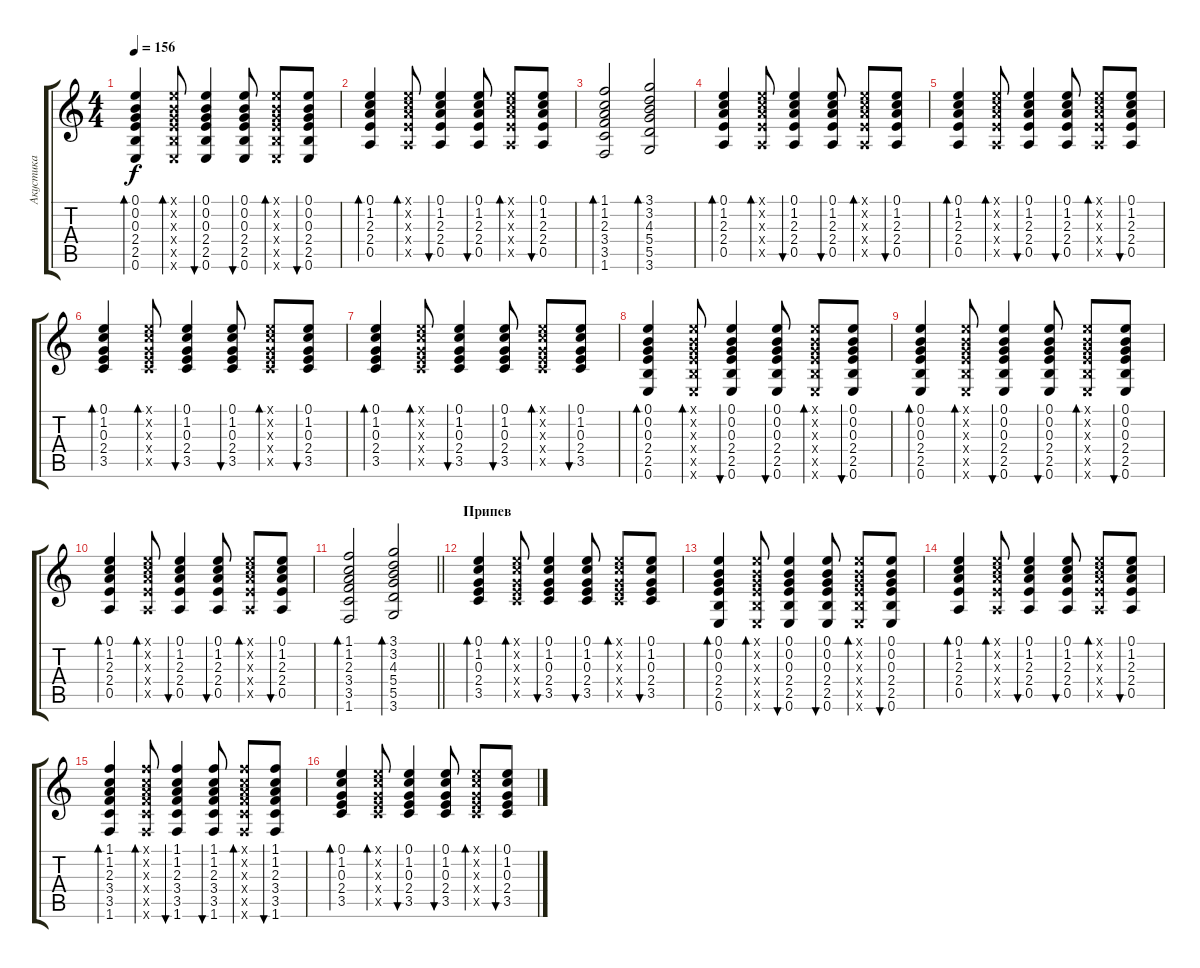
\track ("Акустика" "Акустика") {instrument acousticguitarsteel}
\staff {score tabs}
\tuning (E4 B3 G3 D3 A2 E2) {hide}
\ts (4 4)
\tempo 156
\clef g2
\ks c
(0.1 0.2 0.3 2.4 2.5 0.6).4{bd 60 dy f} (0.1{x} 0.2{x} 0.3{x} 2.4{x} 2.5{x} 0.6{x}).8{bd 60} (0.1 0.2 0.3 2.4 2.5 0.6).4{bu 60} (0.1 0.2 0.3 2.4 2.5 0.6).8{bu 60} (0.1{x} 0.2{x} 0.3{x} 2.4{x} 2.5{x} 0.6{x}).8{bd 60} (0.1 0.2 0.3 2.4 2.5 0.6).8{bu 60} |
(0.1 1.2 2.3 2.4 0.5).4{bd 60} (0.1{x} 1.2{x} 2.3{x} 2.4{x} 0.5{x}).8{bd 60} (0.1 1.2 2.3 2.4 0.5).4{bu 60} (0.1 1.2 2.3 2.4 0.5).8{bu 60} (0.1{x} 1.2{x} 2.3{x} 2.4{x} 0.5{x}).8{bd 60} (0.1 1.2 2.3 2.4 0.5).8{bu 60} |
(1.1 1.2 2.3 3.4 3.5 1.6).2{bd 120} (3.1 3.2 4.3 5.4 5.5 3.6).2{bd 120} |
(0.1 1.2 2.3 2.4 0.5).4{bd 60} (0.1{x} 1.2{x} 2.3{x} 2.4{x} 0.5{x}).8{bd 60} (0.1 1.2 2.3 2.4 0.5).4{bu 60} (0.1 1.2 2.3 2.4 0.5).8{bu 60} (0.1{x} 1.2{x} 2.3{x} 2.4{x} 0.5{x}).8{bd 60} (0.1 1.2 2.3 2.4 0.5).8{bu 60} |
(0.1 1.2 2.3 2.4 0.5).4{bd 60} (0.1{x} 1.2{x} 2.3{x} 2.4{x} 0.5{x}).8{bd 60} (0.1 1.2 2.3 2.4 0.5).4{bu 60} (0.1 1.2 2.3 2.4 0.5).8{bu 60} (0.1{x} 1.2{x} 2.3{x} 2.4{x} 0.5{x}).8{bd 60} (0.1 1.2 2.3 2.4 0.5).8{bu 60} |
(0.1 1.2 0.3 2.4 3.5).4{bd 60} (0.1{x} 1.2{x} 0.3{x} 2.4{x} 3.5{x}).8{bd 60} (0.1 1.2 0.3 2.4 3.5).4{bu 60} (0.1 1.2 0.3 2.4 3.5).8{bu 60} (0.1{x} 1.2{x} 0.3{x} 2.4{x} 3.5{x}).8{bd 60} (0.1 1.2 0.3 2.4 3.5).8{bu 60} |
(0.1 1.2 0.3 2.4 3.5).4{bd 60} (0.1{x} 1.2{x} 0.3{x} 2.4{x} 3.5{x}).8{bd 60} (0.1 1.2 0.3 2.4 3.5).4{bu 60} (0.1 1.2 0.3 2.4 3.5).8{bu 60} (0.1{x} 1.2{x} 0.3{x} 2.4{x} 3.5{x}).8{bd 60} (0.1 1.2 0.3 2.4 3.5).8{bu 60} |
(0.1 0.2 0.3 2.4 2.5 0.6).4{bd 60} (0.1{x} 0.2{x} 0.3{x} 2.4{x} 2.5{x} 0.6{x}).8{bd 60} (0.1 0.2 0.3 2.4 2.5 0.6).4{bu 60} (0.1 0.2 0.3 2.4 2.5 0.6).8{bu 60} (0.1{x} 0.2{x} 0.3{x} 2.4{x} 2.5{x} 0.6{x}).8{bd 60} (0.1 0.2 0.3 2.4 2.5 0.6).8{bu 60} |
(0.1 0.2 0.3 2.4 2.5 0.6).4{bd 60} (0.1{x} 0.2{x} 0.3{x} 2.4{x} 2.5{x} 0.6{x}).8{bd 60} (0.1 0.2 0.3 2.4 2.5 0.6).4{bu 60} (0.1 0.2 0.3 2.4 2.5 0.6).8{bu 60} (0.1{x} 0.2{x} 0.3{x} 2.4{x} 2.5{x} 0.6{x}).8{bd 60} (0.1 0.2 0.3 2.4 2.5 0.6).8{bu 60} |
(0.1 1.2 2.3 2.4 0.5).4{bd 60} (0.1{x} 1.2{x} 2.3{x} 2.4{x} 0.5{x}).8{bd 60} (0.1 1.2 2.3 2.4 0.5).4{bu 60} (0.1 1.2 2.3 2.4 0.5).8{bu 60} (0.1{x} 1.2{x} 2.3{x} 2.4{x} 0.5{x}).8{bd 60} (0.1 1.2 2.3 2.4 0.5).8{bu 60} |
\barLineRight lightlight
(1.1 1.2 2.3 3.4 3.5 1.6).2{bd 120} (3.1 3.2 4.3 5.4 5.5 3.6).2{bd 120} |
\section ("" "Припев")
(0.1 1.2 0.3 2.4 3.5).4{bd 60} (0.1{x} 1.2{x} 0.3{x} 2.4{x} 3.5{x}).8{bd 60} (0.1 1.2 0.3 2.4 3.5).4{bu 60} (0.1 1.2 0.3 2.4 3.5).8{bu 60} (0.1{x} 1.2{x} 0.3{x} 2.4{x} 3.5{x}).8{bd 60} (0.1 1.2 0.3 2.4 3.5).8{bu 60} |
(0.1 0.2 0.3 2.4 2.5 0.6).4{bd 60} (0.1{x} 0.2{x} 0.3{x} 2.4{x} 2.5{x} 0.6{x}).8{bd 60} (0.1 0.2 0.3 2.4 2.5 0.6).4{bu 60} (0.1 0.2 0.3 2.4 2.5 0.6).8{bu 60} (0.1{x} 0.2{x} 0.3{x} 2.4{x} 2.5{x} 0.6{x}).8{bd 60} (0.1 0.2 0.3 2.4 2.5 0.6).8{bu 60} |
(0.1 1.2 2.3 2.4 0.5).4{bd 60} (0.1{x} 1.2{x} 2.3{x} 2.4{x} 0.5{x}).8{bd 60} (0.1 1.2 2.3 2.4 0.5).4{bu 60} (0.1 1.2 2.3 2.4 0.5).8{bu 60} (0.1{x} 1.2{x} 2.3{x} 2.4{x} 0.5{x}).8{bd 60} (0.1 1.2 2.3 2.4 0.5).8{bu 60} |
(1.1 1.2 2.3 3.4 3.5 1.6).4{bd 60} (1.1{x} 1.2{x} 2.3{x} 3.4{x} 3.5{x} 1.6{x}).8{bd 60} (1.1 1.2 2.3 3.4 3.5 1.6).4{bu 60} (1.1 1.2 2.3 3.4 3.5 1.6).8{bu 60} (1.1{x} 1.2{x} 2.3{x} 3.4{x} 3.5{x} 1.6{x}).8{bd 60} (1.1 1.2 2.3 3.4 3.5 1.6).8{bu 60} |
(0.1 1.2 0.3 2.4 3.5).4{bd 60} (0.1{x} 1.2{x} 0.3{x} 2.4{x} 3.5{x}).8{bd 60} (0.1 1.2 0.3 2.4 3.5).4{bu 60} (0.1 1.2 0.3 2.4 3.5).8{bu 60} (0.1{x} 1.2{x} 0.3{x} 2.4{x} 3.5{x}).8{bd 60} (0.1 1.2 0.3 2.4 3.5).8{bu 60}
